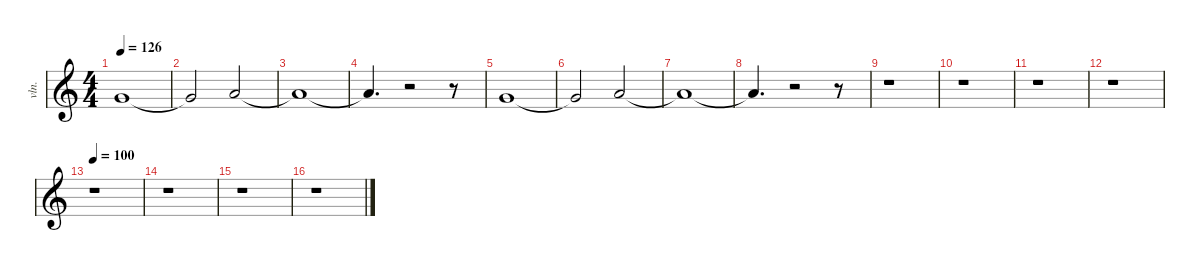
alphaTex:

\defaultSystemsLayout 4
\hideDynamics
\bracketExtendMode nobrackets
\otherSystemsTrackNameOrientation horizontal
\track ("Strings 2" "vln.") {instrument stringensemble1}
\staff {score}
\tuning (E4 B3 G3 D3 A2 E2)
\ts (4 4)
\tempo 126
\clef g2
\ks c
8.2.1{dy f beam Up} |
8.2{t}.2{beam Up} 10.2.2{beam Up} |
10.2{t}.1{beam Up} |
10.2{t}.4{d beam Up} r.2{beam Up} r.8{beam Up} |
8.2.1{beam Up} |
8.2{t}.2{beam Up} 10.2.2{beam Up} |
10.2{t}.1{beam Up} |
10.2{t}.4{d beam Up} r.2{beam Up} r.8{beam Up} |
r.1{beam Down} |
r.1{beam Down} |
r.1{beam Down} |
r.1{beam Down} |
\tempo 100
r.1{beam Down} |
r.1{beam Down} |
r.1{beam Down} |
r.1{beam Down}
